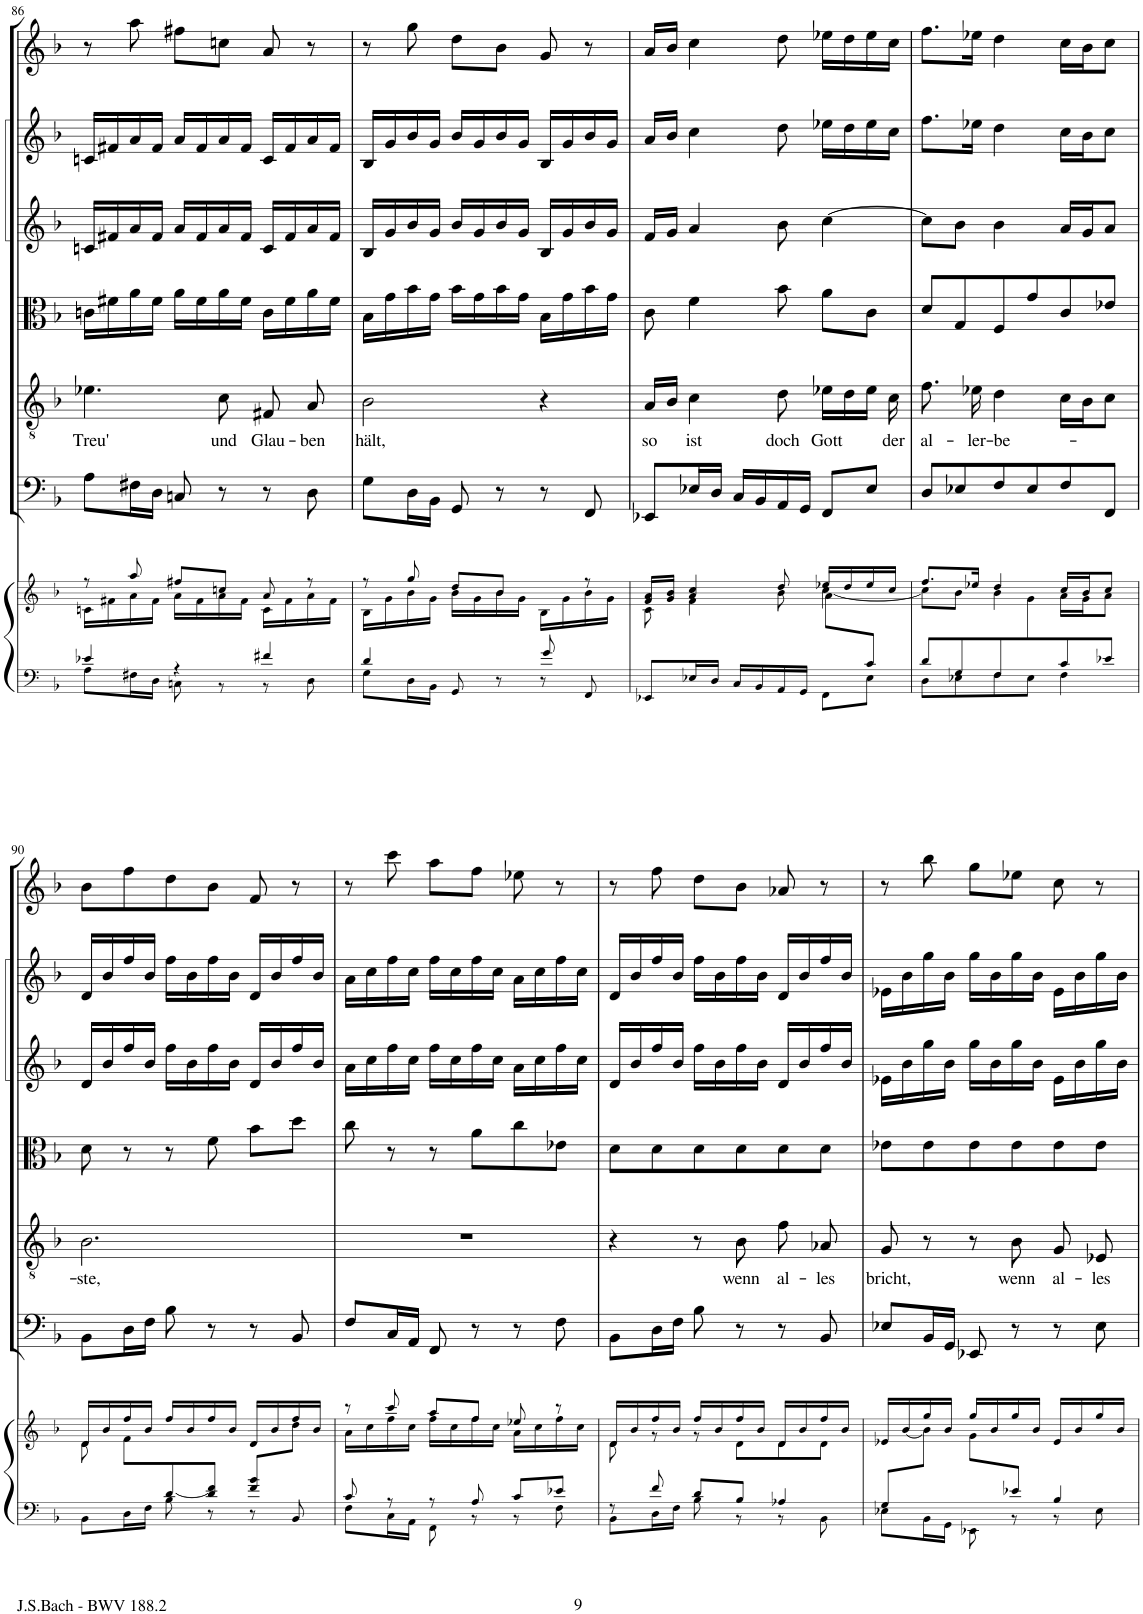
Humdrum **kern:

**kern	**kern	**kern	**kern	**text	**kern	**kern	**kern	**kern
*part7	*part7	*part6	*part5	*part5	*part4	*part3	*part2	*part1
*staff8	*staff7	*staff6	*staff5	*staff5	*staff4	*staff3	*staff2	*staff1
*I"Piano reduction	*	*I"Continuo	*I"Tenore	*	*I"Viola	*I"Violino II	*I"Violino I	*I"Oboe
*I'Pno	*	*	*	*	*I'Vla	*I'Vln	*I'Vln	*I'Ob
!!LO:PB:g=z
*clefF4	*clefG2	*clefF4	*clefGv2	*	*clefC3	*clefG2	*clefG2	*clefG2
*k[b-]	*k[b-]	*k[b-]	*k[b-]	*	*k[b-]	*k[b-]	*k[b-]	*k[b-]
*M3/4	*M3/4	*M3/4	*M3/4	*	*M3/4	*M3/4	*M3/4	*M3/4
=86	=86	=86	=86	=86	=86	=86	=86	=86
*^	*^	*	*	*	*	*	*	*
!	!	!	!	!	!	!LO:LY:b	!	!	!	!
4e-X/	8A\L	8r	16cn\LL	8A\L	4.e-X\	Treu'	16cn\LL	16cn/LL	16cn/LL	8r
.	.	.	16f#X\	.	.	.	16f#X\	16f#X/	16f#X/	.
.	16F#X\L	8aa/	16a\	16F#X\L	.	.	16a\	16a/	16a/	8aa\
.	16D\JJ	.	16f#\JJ	16D\JJ	.	.	16f#\JJ	16f#/JJ	16f#/JJ	.
4r	8Cn\	8ff#X/L	16a\LL	8Cn/	.	.	16a\LL	16a/LL	16a/LL	8ff#X\L
.	.	.	16f#\	.	.	.	16f#\	16f#/	16f#/	.
!	!	!	!	!	!	!LO:LY:b	!	!	!	!
.	8r	8ccn/J	16a\	8r	8c\	und	16a\	16a/	16a/	8ccn\J
.	.	.	16f#\JJ	.	.	.	16f#\JJ	16f#/JJ	16f#/JJ	.
!	!	!	!	!	!	!LO:LY:b	!	!	!	!
4f#X/	8r	8a/	16c\LL	8r	8F#X/	Glau-	16c\LL	16c/LL	16c/LL	8a/
.	.	.	16f#\	.	.	.	16f#\	16f#/	16f#/	.
!	!	!	!	!	!	!LO:LY:b	!	!	!	!
.	8D\	8r	16a\	8D\	8A/	-ben	16a\	16a/	16a/	8r
.	.	.	16f#\JJ	.	.	.	16f#\JJ	16f#/JJ	16f#/JJ	.
=87	=87	=87	=87	=87	=87	=87	=87	=87	=87	=87
*	*^	*	*	*	*	*	*	*	*	*
!	!	!	!	!	!	!	!LO:LY:b	!	!	!	!
2ryy	4d/	8G\L	8r	16B-\LL	8G\L	2B-\	hält,	16B-\LL	16B-/LL	16B-/LL	8r
.	.	.	.	16g\	.	.	.	16g\	16g/	16g/	.
.	.	16D\L	8gg/	16b-\	16D\L	.	.	16b-\	16b-/	16b-/	8gg\
.	.	16BB-\JJ	.	16g\JJ	16BB-\JJ	.	.	16g\JJ	16g/JJ	16g/JJ	.
.	8GG/	8ryy	8dd/L	16b-\LL	8GG/	.	.	16b-\LL	16b-/LL	16b-/LL	8dd\L
.	.	.	.	16g\	.	.	.	16g\	16g/	16g/	.
.	8r	8ryy	8b-/J	16b-\	8r	.	.	16b-\	16b-/	16b-/	8b-\J
.	.	.	.	16g\JJ	.	.	.	16g\JJ	16g/JJ	16g/JJ	.
8g/	8r	8ryy	8ryy	16B-\LL	8r	4r	.	16B-\LL	16B-/LL	16B-/LL	8g/
.	.	.	.	16g\	.	.	.	16g\	16g/	16g/	.
8ryy	8FF/	8ryy	8r	16b-\	8FF/	.	.	16b-\	16b-/	16b-/	8r
.	.	.	.	16g\JJ	.	.	.	16g\JJ	16g/JJ	16g/JJ	.
*	*v	*v	*	*	*	*	*	*	*	*	*
=88	=88	=88	=88	=88	=88	=88	=88	=88	=88	=88
*	*	*	*^	*	*	*	*	*	*	*
!	!	!	!	!	!	!	!LO:LY:b	!	!	!	!
8EE-X/L	2ryy	16f/ 16a/LL	8c\	2ryy	8EE-X/L	16A/LL	so	8c\	16f/LL	16a/LL	16a/LL
.	.	16g/ 16b-/JJ	.	.	.	16B-/JJ	.	.	16g/JJ	16b-/JJ	16b-/JJ
!	!	!	!	!	!	!	!LO:LY:b	!	!	!	!
16E-X/L	.	4a/ 4cc/	4f\	.	16E-X/L	4c\	ist	4f\	4a/	4cc\	4cc\
16D/JJ	.	.	.	.	16D/JJ	.	.	.	.	.	.
16C/LL	.	.	.	.	16C/LL	.	.	.	.	.	.
16BB-/	.	.	.	.	16BB-/	.	.	.	.	.	.
!	!	!	!	!	!	!	!LO:LY:b	!	!	!	!
16AA/	.	8dd/	8b-\	.	16AA/	8d\	doch	8b-\	8b-\	8dd\	8dd\
16GG/JJ	.	.	.	.	16GG/JJ	.	.	.	.	.	.
!	!	!	!	!	!	!	!LO:LY:b	!	!	!	!
8ryy	8FF\L	16ee-X/LL	[4cc\	8a\L	8FF/L	16e-X\LL	Gott	8a\L	[4cc\	16ee-X\LL	16ee-X\LL
.	.	16dd/	.	.	.	16d\	.	.	.	16dd\	16dd\
8c/J	8E-\J	16ee-/	.	8ryy	8E-/J	16e-\JJ	.	8c\J	.	16ee-\	16ee-\
!	!	!	!	!	!	!	!LO:LY:b	!	!	!	!
.	.	16cc/JJ	.	.	.	16c\	der	.	.	16cc\JJ	16cc\JJ
=89	=89	=89	=89	=89	=89	=89	=89	=89	=89	=89	=89
!	!	!	!	!	!	!	!LO:LY:b	!	!	!	!
8d/L	8D\L	8.ff/L	8cc\L]	4.ryy	8D/L	8.f\	al-	8d/L	8cc\L]	8.ff\L	8.ff\L
8G/	8E-X\	.	8b-\J	.	8E-X/	.	.	8G/	8b-\J	.	.
!	!	!	!	!	!	!	!LO:LY:b	!	!	!	!
.	.	16ee-X/Jk	.	.	.	16e-X\	-ler-	.	.	16ee-X\Jk	16ee-X\Jk
!	!	!	!	!	!	!	!LO:LY:b	!	!	!	!
8F/	8F\	4dd/	4b-\	.	8F/	4d\	-be-	8F/	4b-\	4dd\	4dd\
8ryy	8E-\J	.	.	8g\	8E-/	.	.	8g/	.	.	.
8c/	4F\	16cc/LL	16a\LL	4ryy	8F/	16c\LL	.	8c/	16a/LL	16cc\LL	16cc\LL
.	.	16b-/J	16g\J	.	.	16B-\J	.	.	16g/J	16b-\J	16b-\J
8e-X/J	.	8cc/J	8a\J	.	8FF/J	8c\J	.	8e-X/J	8a/J	8cc\J	8cc\J
*	*	*	*v	*v	*	*	*	*	*	*	*
!!LO:LB:g=z
=90	=90	=90	=90	=90	=90	=90	=90	=90	=90	=90
!	!	!	!	!	!	!LO:LY:b	!	!	!	!
4ryy	8BB-\L	16d/LL	8d\	8BB-\L	2.B-\	-ste,	8d\	16d/LL	16d/LL	8b-\L
.	.	16b-/	.	.	.	.	.	16b-/	16b-/	.
.	16D\L	16ff/	8f\L	16D\L	.	.	8r	16ff/	16ff/	8ff\
.	16F\JJ	16b-/JJ	.	16F\JJ	.	.	.	16b-/JJ	16b-/JJ	.
[<8d/	8B-\	16ff/LL	4.ryy	8B-\	.	.	8r	16ff\LL	16ff\LL	8dd\
.	.	16b-/	.	.	.	.	.	16b-\	16b-\	.
8d/] 8f/J	8r	16ff/	.	8r	.	.	8f\	16ff\	16ff\	8b-\J
.	.	16b-/JJ	.	.	.	.	.	16b-\JJ	16b-\JJ	.
8f/ 8b-/L	8r	16d/LL	.	8r	.	.	8b-\L	16d/LL	16d/LL	8f/
.	.	16b-/	.	.	.	.	.	16b-/	16b-/	.
8ryy	8BB-/	16ff/	8dd\J	8BB-/	.	.	8dd\J	16ff/	16ff/	8r
.	.	16b-/JJ	.	.	.	.	.	16b-/JJ	16b-/JJ	.
=91	=91	=91	=91	=91	=91	=91	=91	=91	=91	=91
8c/	8F\L	8r	16a\LL	8F/L	2.r	.	8cc\	16a\LL	16a\LL	8r
.	.	.	16cc\	.	.	.	.	16cc\	16cc\	.
8r	16C\L	8ccc/	16ff\	16C/L	.	.	8r	16ff\	16ff\	8ccc\
.	16AA\JJ	.	16cc\JJ	16AA/JJ	.	.	.	16cc\JJ	16cc\JJ	.
8r	8FF\	8aa/L	16ff\LL	8FF/	.	.	8r	16ff\LL	16ff\LL	8aa\L
.	.	.	16cc\	.	.	.	.	16cc\	16cc\	.
8A/	8r	8ff/J	16ff\	8r	.	.	8a\L	16ff\	16ff\	8ff\J
.	.	.	16cc\JJ	.	.	.	.	16cc\JJ	16cc\JJ	.
8c/L	8r	8ee-X/	16a\LL	8r	.	.	8cc\	16a\LL	16a\LL	8ee-X\
.	.	.	16cc\	.	.	.	.	16cc\	16cc\	.
8e-X/J	8F\	8r	16ff\	8F\	.	.	8e-X\J	16ff\	16ff\	8r
.	.	.	16cc\JJ	.	.	.	.	16cc\JJ	16cc\JJ	.
=92	=92	=92	=92	=92	=92	=92	=92	=92	=92	=92
8r	8BB-\L	16d/LL	8d\	8BB-\L	4r	.	8d\L	16d/LL	16d/LL	8r
.	.	16b-/	.	.	.	.	.	16b-/	16b-/	.
8f/	16D\L	16ff/	8r	16D\L	.	.	8d\	16ff/	16ff/	8ff\
.	16F\JJ	16b-/JJ	.	16F\JJ	.	.	.	16b-/JJ	16b-/JJ	.
8d/L	8B-\	16ff/LL	8r	8B-\	8r	.	8d\	16ff\LL	16ff\LL	8dd\L
.	.	16b-/	.	.	.	.	.	16b-\	16b-\	.
!	!	!	!	!	!	!LO:LY:b	!	!	!	!
8B-/J	8r	16ff/	8d\L	8r	8B-\	wenn	8d\	16ff\	16ff\	8b-\J
.	.	16b-/JJ	.	.	.	.	.	16b-\JJ	16b-\JJ	.
!	!	!	!	!	!	!LO:LY:b	!	!	!	!
4A-X/	8r	16d/LL	8d\	8r	8f\	al-	8d\	16d/LL	16d/LL	8a-X/
.	.	16b-/	.	.	.	.	.	16b-/	16b-/	.
!	!	!	!	!	!	!LO:LY:b	!	!	!	!
.	8BB-\	16ff/	8d\J	8BB-/	8A-X/	-les	8d\J	16ff/	16ff/	8r
.	.	16b-/JJ	.	.	.	.	.	16b-/JJ	16b-/JJ	.
=93	=93	=93	=93	=93	=93	=93	=93	=93	=93	=93
!	!	!	!	!	!	!LO:LY:b	!	!	!	!
8G/L	8E-X\L	16e-X/LL	8ryy	8E-X/L	8G/	bricht,	8e-X\L	16e-X\LL	16e-X\LL	8r
.	.	[<16b-/	.	.	.	.	.	16b-\	16b-\	.
4ryy	16BB-\L	16gg/	8b-\J]	16BB-/L	8r	.	8e-\	16gg\	16gg\	8bb-\
.	16GG\JJ	16b-/JJ	.	16GG/JJ	.	.	.	16b-\JJ	16b-\JJ	.
.	8EE-X\	16gg/LL	8g\L	8EE-X/	8r	.	8e-\	16gg\LL	16gg\LL	8gg\L
.	.	16b-/	.	.	.	.	.	16b-\	16b-\	.
!	!	!	!	!	!	!LO:LY:b	!	!	!	!
8e-X/J	8r	16gg/	4.ryy	8r	8B-\	wenn	8e-\	16gg\	16gg\	8ee-X\J
.	.	16b-/JJ	.	.	.	.	.	16b-\JJ	16b-\JJ	.
!	!	!	!	!	!	!LO:LY:b	!	!	!	!
4B-/	8r	16e-/LL	.	8r	8G/	al-	8e-\	16e-\LL	16e-\LL	8cc\
.	.	16b-/	.	.	.	.	.	16b-\	16b-\	.
!	!	!	!	!	!	!LO:LY:b	!	!	!	!
.	8E-\	16gg/	.	8E-\	8E-X/	-les	8e-\J	16gg\	16gg\	8r
.	.	16b-/JJ	.	.	.	.	.	16b-\JJ	16b-\JJ	.
*v	*v	*	*	*	*	*	*	*	*	*
*	*v	*v	*	*	*	*	*	*	*
=	=	=	=	=	=	=	=	=
*-	*-	*-	*-	*-	*-	*-	*-	*-
